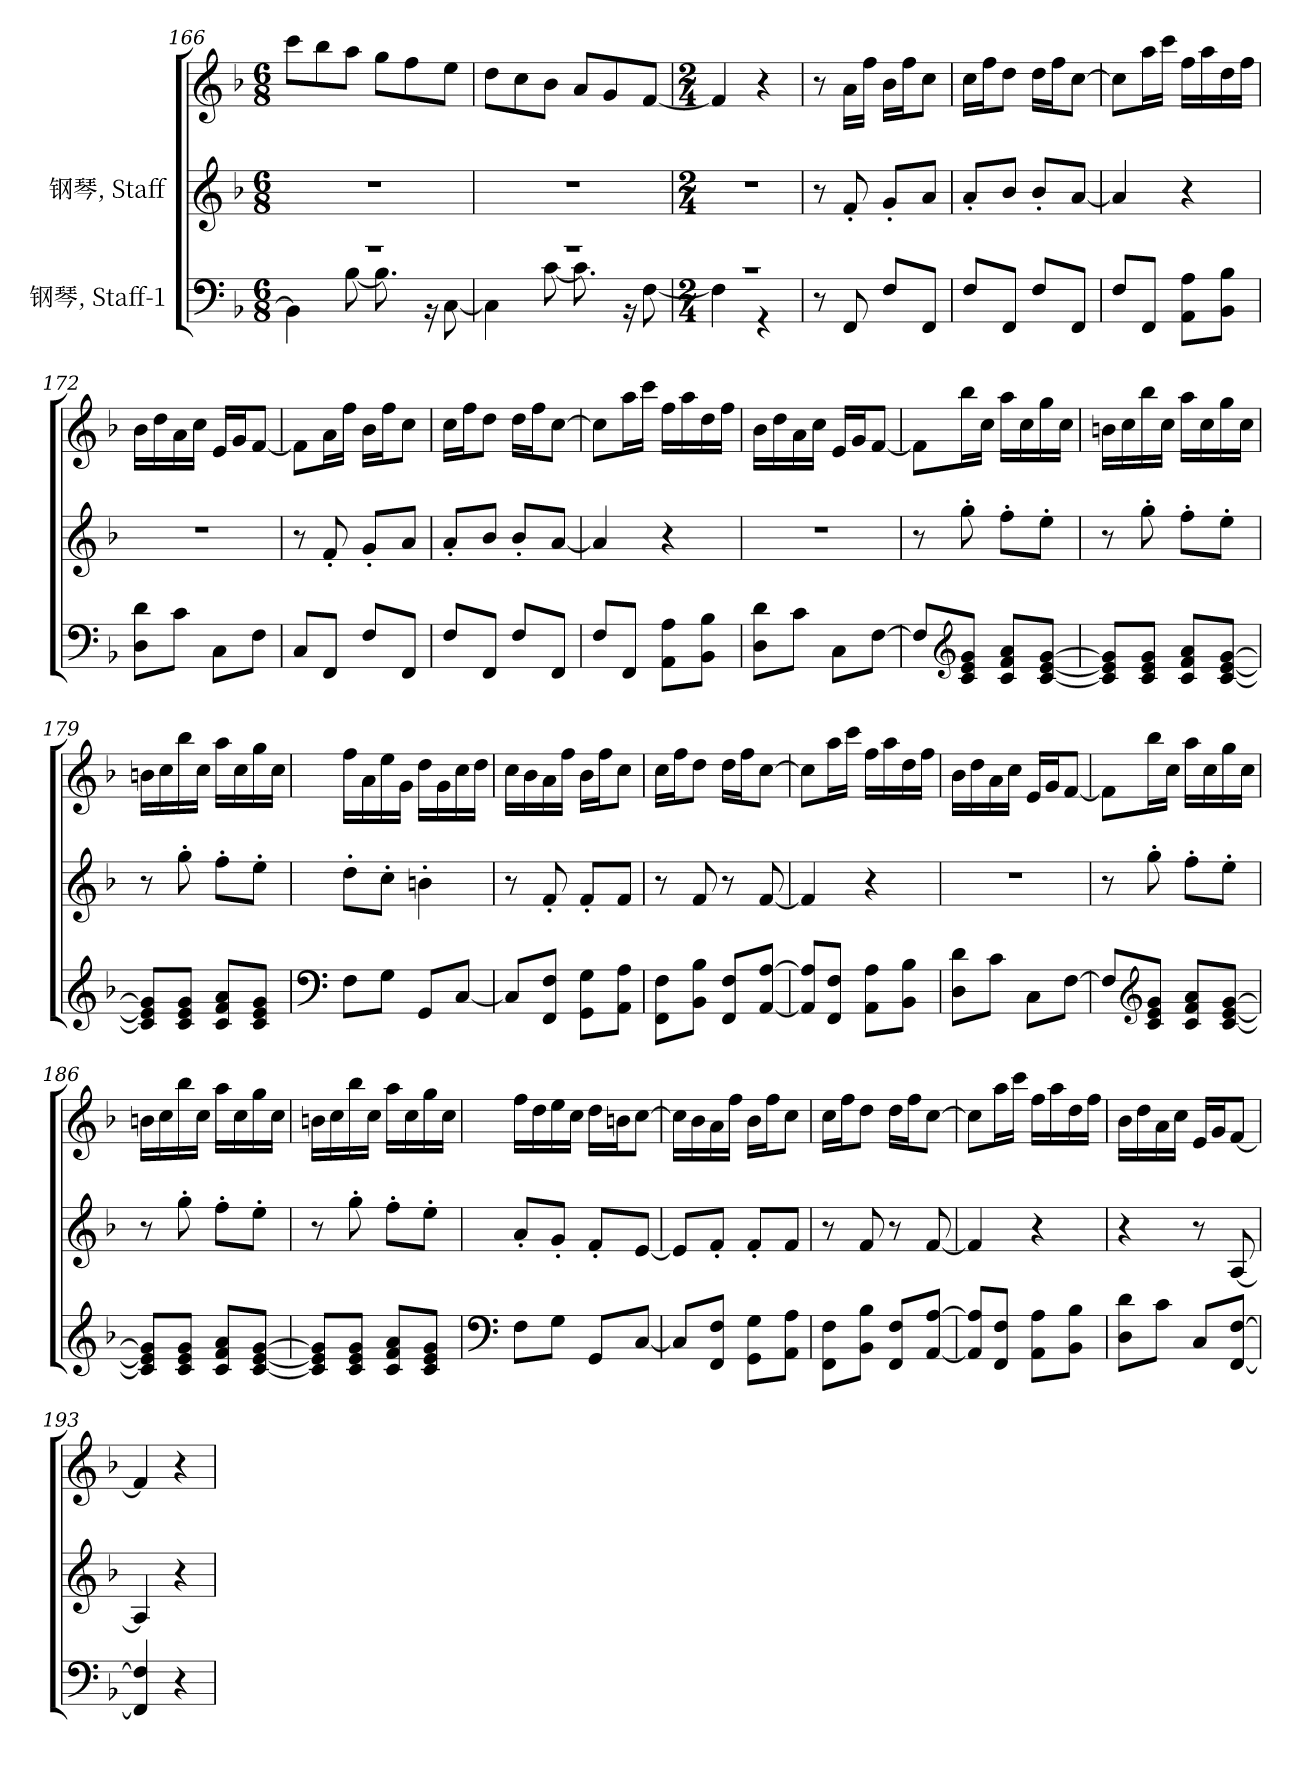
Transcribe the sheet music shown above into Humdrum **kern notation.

**kern	**kern	**kern
*part2	*part1	*part1
*staff3	*staff2	*staff1
*I"钢琴, Staff-1	*I"钢琴, Staff	*
*clefF4	*clefG2	*clefG2
*k[b-]	*k[b-]	*k[b-]
*M6/8	*M6/8	*M6/8
=166	=166	=166
*^	*	*
2.r	4BB-\]	2.r	8ccc\L
.	.	.	8bb-\
.	[8B-\	.	8aa\J
.	8.B-\]	.	8gg\L
.	.	.	8ff\
.	16r	.	.
.	[8C\	.	8ee\J
=167	=167	=167	=167
2.r	4C\]	2.r	8dd\L
.	.	.	8cc\
.	[8c\	.	8b-\J
.	8.c\]	.	8a/L
.	.	.	8g/
.	16r	.	.
.	[8F\	.	[8f/J
=168	=168	=168	=168
*M2/4	*	*M2/4	*M2/4
2r	4F\]	2r	4f/]
.	4r	.	4r
*v	*v	*	*
!!LO:LB:g=z
=169	=169	=169
8r	8r	8r
*	*	*MM145
8FF/	8f'/	16a\LL
.	.	16ff\JJ
8F/L	8g'/L	16b-\LL
.	.	16ff\J
8FF/J	8a/J	8cc\J
=170	=170	=170
8F/L	8a'/L	16cc\LL
.	.	16ff\J
8FF/J	8b-/J	8dd\J
8F/L	8b-'/L	16dd\LL
.	.	16ff\J
8FF/J	[8a/J	[8cc\J
=171	=171	=171
8F/L	4a/]	8cc\L]
8FF/J	.	16aa\L
.	.	16ccc\JJ
8AA\ 8A\L	4r	16ff\LL
.	.	16aa\
8BB-\ 8B-\J	.	16dd\
.	.	16ff\JJ
=172	=172	=172
8D\ 8d\L	2r	16b-\LL
.	.	16dd\
8c\J	.	16a\
.	.	16cc\JJ
8C\L	.	16e/LL
.	.	16g/J
8F\J	.	[8f/J
=173	=173	=173
8C/L	8r	8f\L]
8FF/J	8f'/	16a\L
.	.	16ff\JJ
8F/L	8g'/L	16b-\LL
.	.	16ff\J
8FF/J	8a/J	8cc\J
=174	=174	=174
8F/L	8a'/L	16cc\LL
.	.	16ff\J
8FF/J	8b-/J	8dd\J
8F/L	8b-'/L	16dd\LL
.	.	16ff\J
8FF/J	[8a/J	[8cc\J
!!LO:LB:g=z
=175	=175	=175
8F/L	4a/]	8cc\L]
8FF/J	.	16aa\L
.	.	16ccc\JJ
8AA\ 8A\L	4r	16ff\LL
.	.	16aa\
8BB-\ 8B-\J	.	16dd\
.	.	16ff\JJ
=176	=176	=176
8D\ 8d\L	2r	16b-\LL
.	.	16dd\
8c\J	.	16a\
.	.	16cc\JJ
8C\L	.	16e/LL
.	.	16g/J
[8F\J	.	[8f/J
=177	=177	=177
8F/L]	8r	8f\L]
*clefG2	*	*
8c/ 8e/ 8g/J	8gg'\	16bb-\L
.	.	16cc\JJ
8c/ 8f/ 8a/L	8ff'\L	16aa\LL
.	.	16cc\
[8c/ [8e/ [8g/J	8ee'\J	16gg\
.	.	16cc\JJ
=178	=178	=178
8c/] 8e/] 8g/]L	8r	16bn\LL
.	.	16cc\
8c/ 8e/ 8g/J	8gg'\	16bb-\
.	.	16cc\JJ
8c/ 8f/ 8a/L	8ff'\L	16aa\LL
.	.	16cc\
[8c/ [8e/ [8g/J	8ee'\J	16gg\
.	.	16cc\JJ
=179	=179	=179
8c/] 8e/] 8g/]L	8r	16bn\LL
.	.	16cc\
8c/ 8e/ 8g/J	8gg'\	16bb-\
.	.	16cc\JJ
8c/ 8f/ 8a/L	8ff'\L	16aa\LL
.	.	16cc\
8c/ 8e/ 8g/J	8ee'\J	16gg\
.	.	16cc\JJ
!!LO:LB:g=z
=180	=180	=180
*clefF4	*	*
8F\L	8dd'\L	16ff\LL
.	.	16a\
8G\J	8cc'\J	16ee\
.	.	16g\JJ
8GG/L	4bn'\	16dd\LL
.	.	16g\
[8C/J	.	16cc\
.	.	16dd\JJ
=181	=181	=181
8C/L]	8r	16cc\LL
.	.	16b-\
8FF/ 8F/J	8f'/	16a\
.	.	16ff\JJ
8GG\ 8G\L	8f'/L	16b-\LL
.	.	16ff\J
8AA\ 8A\J	8f/J	8cc\J
=182	=182	=182
8FF\ 8F\L	8r	16cc\LL
.	.	16ff\J
8BB-\ 8B-\J	8f/	8dd\J
8FF/ 8F/L	8r	16dd\LL
.	.	16ff\J
[8AA/ [8A/J	[8f/	[8cc\J
=183	=183	=183
8AA/] 8A/]L	4f/]	8cc\L]
8FF/ 8F/J	.	16aa\L
.	.	16ccc\JJ
8AA\ 8A\L	4r	16ff\LL
.	.	16aa\
8BB-\ 8B-\J	.	16dd\
.	.	16ff\JJ
=184	=184	=184
8D\ 8d\L	2r	16b-\LL
.	.	16dd\
8c\J	.	16a\
.	.	16cc\JJ
8C\L	.	16e/LL
.	.	16g/J
[8F\J	.	[8f/J
!!LO:PB:g=z
=185	=185	=185
8F/L]	8r	8f\L]
*clefG2	*	*
8c/ 8e/ 8g/J	8gg'\	16bb-\L
.	.	16cc\JJ
8c/ 8f/ 8a/L	8ff'\L	16aa\LL
.	.	16cc\
[8c/ [8e/ [8g/J	8ee'\J	16gg\
.	.	16cc\JJ
=186	=186	=186
8c/] 8e/] 8g/]L	8r	16bn\LL
.	.	16cc\
8c/ 8e/ 8g/J	8gg'\	16bb-\
.	.	16cc\JJ
8c/ 8f/ 8a/L	8ff'\L	16aa\LL
.	.	16cc\
[8c/ [8e/ [8g/J	8ee'\J	16gg\
.	.	16cc\JJ
=187	=187	=187
8c/] 8e/] 8g/]L	8r	16bn\LL
.	.	16cc\
8c/ 8e/ 8g/J	8gg'\	16bb-\
.	.	16cc\JJ
8c/ 8f/ 8a/L	8ff'\L	16aa\LL
.	.	16cc\
8c/ 8e/ 8g/J	8ee'\J	16gg\
.	.	16cc\JJ
=188	=188	=188
*clefF4	*	*
8F\L	8a'/L	16ff\LL
.	.	16dd\
8G\J	8g'/J	16ee\
.	.	16cc\JJ
8GG/L	8f'/L	16dd\LL
.	.	16bn\J
[8C/J	[8e/J	[8cc\J
!!LO:LB:g=z
=189	=189	=189
8C/L]	8e/L]	16cc\LL]
.	.	16b-\
8FF/ 8F/J	8f'/J	16a\
.	.	16ff\JJ
8GG\ 8G\L	8f'/L	16b-\LL
.	.	16ff\J
8AA\ 8A\J	8f/J	8cc\J
=190	=190	=190
8FF\ 8F\L	8r	16cc\LL
.	.	16ff\J
8BB-\ 8B-\J	8f/	8dd\J
8FF/ 8F/L	8r	16dd\LL
.	.	16ff\J
[8AA/ [8A/J	[8f/	[8cc\J
=191	=191	=191
8AA/] 8A/]L	4f/]	8cc\L]
8FF/ 8F/J	.	16aa\L
.	.	16ccc\JJ
8AA\ 8A\L	4r	16ff\LL
.	.	16aa\
8BB-\ 8B-\J	.	16dd\
.	.	16ff\JJ
=192	=192	=192
8D\ 8d\L	4r	16b-\LL
.	.	16dd\
8c\J	.	16a\
.	.	16cc\JJ
8C/L	8r	16e/LL
.	.	16g/J
[8FF/ [8F/J	[8A/	[8f/J
=193	=193	=193
4FF/] 4F/]	4A/]	4f/]
4r	4r	4r
=	=	=
*-	*-	*-
